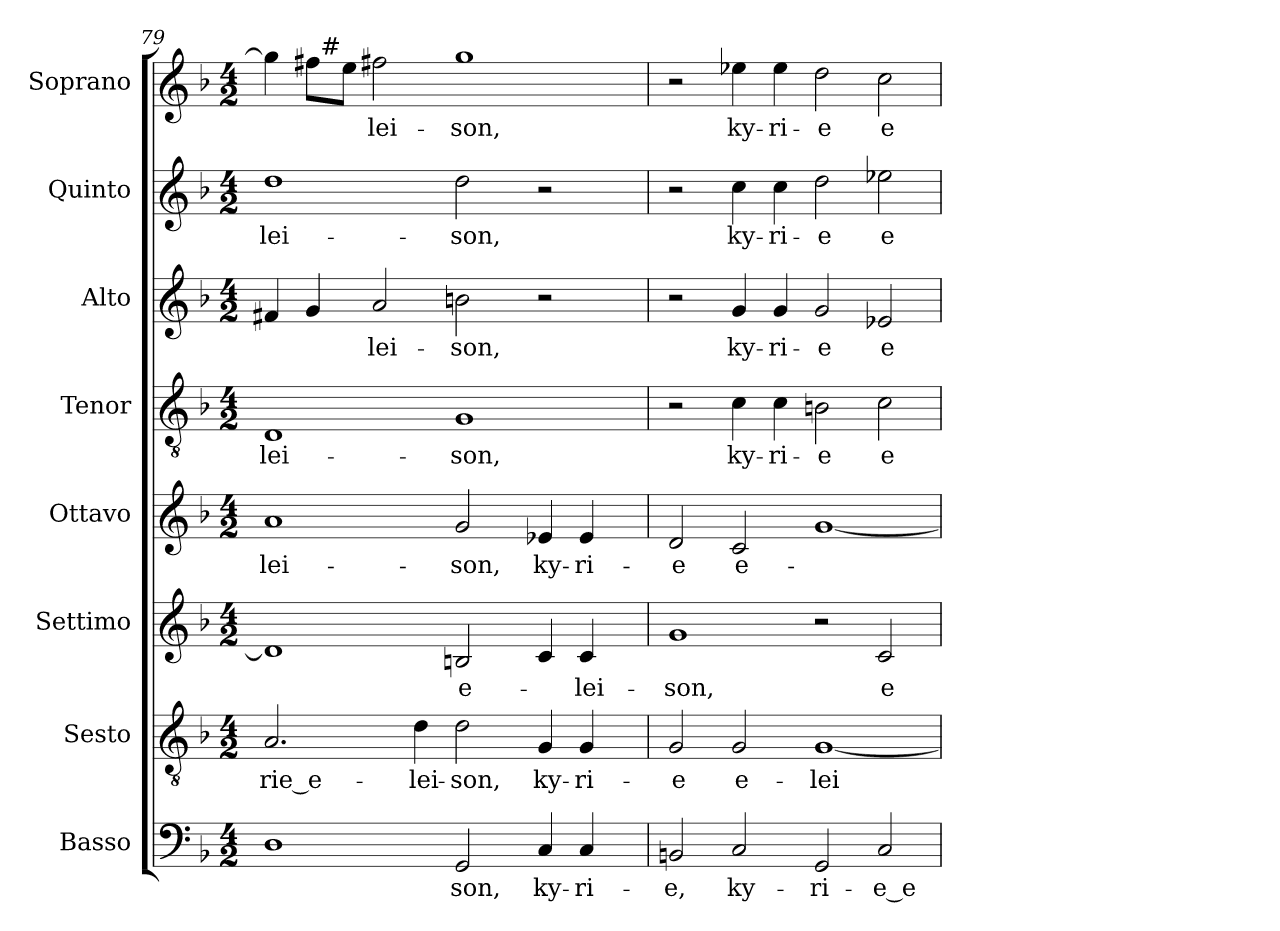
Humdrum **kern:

**kern	**text	**kern	**text	**kern	**text	**kern	**text	**kern	**text	**kern	**text	**kern	**text	**kern	**text
*part8	*part8	*part7	*part7	*part6	*part6	*part5	*part5	*part4	*part4	*part3	*part3	*part2	*part2	*part1	*part1
*staff8	*staff8	*staff7	*staff7	*staff6	*staff6	*staff5	*staff5	*staff4	*staff4	*staff3	*staff3	*staff2	*staff2	*staff1	*staff1
*I"Basso	*	*I"Sesto	*	*I"Settimo	*	*I"Ottavo	*	*I"Tenor	*	*I"Alto	*	*I"Quinto	*	*I"Soprano	*
*I'B.	*	*I'Ss.	*	*I'St.	*	*I'Ot.	*	*I'T.	*	*I'A.	*	*I'Q.	*	*I'S.	*
!!LO:LB:g=z
*clefF4	*	*clefGv2	*	*clefG2	*	*clefG2	*	*clefGv2	*	*clefG2	*	*clefG2	*	*clefG2	*
*	*	*ITrd7c12	*	*	*	*	*	*ITrd7c12	*	*	*	*	*	*	*
*k[b-]	*	*k[b-]	*	*k[b-]	*	*k[b-]	*	*k[b-]	*	*k[b-]	*	*k[b-]	*	*k[b-]	*
*F:	*	*F:	*	*F:	*	*F:	*	*F:	*	*F:	*	*F:	*	*F:	*
*M4/2	*	*M4/2	*	*M4/2	*	*M4/2	*	*M4/2	*	*M4/2	*	*M4/2	*	*M4/2	*
=79	=79	=79	=79	=79	=79	=79	=79	=79	=79	=79	=79	=79	=79	=79	=79
!	!	!	!LO:LY:b:color=#000000	!	!	!	!	!	!	!	!	!	!	!	!
!	!	!	!	!	!	!	!LO:LY:b:color=#000000	!	!	!	!	!	!	!	!
!	!	!	!	!	!	!	!	!	!LO:LY:b:color=#000000	!	!	!	!	!	!
!	!	!	!	!	!	!	!	!	!	!	!	!	!LO:LY:b:color=#000000	!	!
*	*	*	*	*	*	*	*	*	*	*	*	*	*	*^	*
1Di	.	2.AAi/	-rie_e-	1di]	.	1ai	-lei-	1DDi	-lei-	4f#Xi/	.	1ddi	-lei-	4ggi\]	4ryy	.
.	.	.	.	.	.	.	.	.	.	4gi/	.	.	.	8ff#i\L	32ryy	.
.	.	.	.	.	.	.	.	.	.	.	.	.	.	.	256ryy	.
!	!	!	!	!	!	!	!	!	!	!	!	!	!	!	!LO:TX:a:t=#	!
.	.	.	.	.	.	.	.	.	.	.	.	.	.	.	1ryy	.
.	.	.	.	.	.	.	.	.	.	.	.	.	.	8eei\J	.	.
!	!	!	!	!	!	!	!	!	!	!	!LO:LY:b:color=#000000	!	!	!	!	!
!	!	!	!	!	!	!	!	!	!	!	!	!	!	!	!	!LO:LY:b:color=#000000
.	.	.	.	.	.	.	.	.	.	2ai/	-lei-	.	.	2ff#Xi\	.	-lei-
!	!	!	!LO:LY:b:color=#000000	!	!	!	!	!	!	!	!	!	!	!	!	!
.	.	4Di\	-lei-	.	.	.	.	.	.	.	.	.	.	.	.	.
!	!LO:LY:b:color=#000000	!	!	!	!	!	!	!	!	!	!	!	!	!	!	!
!	!	!	!LO:LY:b:color=#000000	!	!	!	!	!	!	!	!	!	!	!	!	!
!	!	!	!	!	!LO:LY:b:color=#000000	!	!	!	!	!	!	!	!	!	!	!
!	!	!	!	!	!	!	!LO:LY:b:color=#000000	!	!	!	!	!	!	!	!	!
!	!	!	!	!	!	!	!	!	!LO:LY:b:color=#000000	!	!	!	!	!	!	!
!	!	!	!	!	!	!	!	!	!	!	!LO:LY:b:color=#000000	!	!	!	!	!
!	!	!	!	!	!	!	!	!	!	!	!	!	!LO:LY:b:color=#000000	!	!	!
!	!	!	!	!	!	!	!	!	!	!	!	!	!	!	!	!LO:LY:b:color=#000000
2GGi/	-son,	2Di\	-son,	2Bni/	e-	2gi/	-son,	1GGi	-son,	2bni\	-son,	2ddi\	-son,	1ggi	.	-son,
.	.	.	.	.	.	.	.	.	.	.	.	.	.	.	2ryy	.
!	!LO:LY:b:color=#000000	!	!	!	!	!	!	!	!	!	!	!	!	!	!	!
!	!	!	!LO:LY:b:color=#000000	!	!	!	!	!	!	!	!	!	!	!	!	!
!	!	!	!	!	!	!	!LO:LY:b:color=#000000	!	!	!	!	!	!	!	!	!
4Ci/	ky-	4GGi/	ky-	4ci/	.	4e-Xi/	ky-	.	.	2r	.	2r	.	.	.	.
!	!LO:LY:b:color=#000000	!	!	!	!	!	!	!	!	!	!	!	!	!	!	!
!	!	!	!LO:LY:b:color=#000000	!	!	!	!	!	!	!	!	!	!	!	!	!
!	!	!	!	!	!LO:LY:b:color=#000000	!	!	!	!	!	!	!	!	!	!	!
!	!	!	!	!	!	!	!LO:LY:b:color=#000000	!	!	!	!	!	!	!	!	!
4Ci/	-ri-	4GGi/	-ri-	4ci/	-lei-	4e-i/	-ri-	.	.	.	.	.	.	.	.	.
.	.	.	.	.	.	.	.	.	.	.	.	.	.	.	8ryy	.
.	.	.	.	.	.	.	.	.	.	.	.	.	.	.	16ryy	.
.	.	.	.	.	.	.	.	.	.	.	.	.	.	.	64..ryy	.
*	*	*	*	*	*	*	*	*	*	*	*	*	*	*v	*v	*
=80	=80	=80	=80	=80	=80	=80	=80	=80	=80	=80	=80	=80	=80	=80	=80
*	*	*	*	*	*	*	*	*	*	*	*	*	*	*^	*
!	!LO:LY:b:color=#000000	!	!	!	!	!	!	!	!	!	!	!	!	!	!	!
*	*	*	*	*	*	*	*	*	*	*	*	*	*	*v	*v	*
*	*	*	*	*	*	*	*	*	*	*	*	*	*	*^	*
!	!	!	!LO:LY:b:color=#000000	!	!	!	!	!	!	!	!	!	!	!	!	!
*	*	*	*	*	*	*	*	*	*	*	*	*	*	*v	*v	*
*	*	*	*	*	*	*	*	*	*	*	*	*	*	*^	*
!	!	!	!	!	!LO:LY:b:color=#000000	!	!	!	!	!	!	!	!	!	!	!
*	*	*	*	*	*	*	*	*	*	*	*	*	*	*v	*v	*
*	*	*	*	*	*	*	*	*	*	*	*	*	*	*^	*
!	!	!	!	!	!	!	!LO:LY:b:color=#000000	!	!	!	!	!	!	!	!	!
*	*	*	*	*	*	*	*	*	*	*	*	*	*	*v	*v	*
2BBni/	-e,	2GGi/	-e	1gi	-son,	2di/	-e	2r	.	2r	.	2r	.	2r	.
!	!LO:LY:b:color=#000000	!	!	!	!	!	!	!	!	!	!	!	!	!	!
!	!	!	!LO:LY:b:color=#000000	!	!	!	!	!	!	!	!	!	!	!	!
!	!	!	!	!	!	!	!LO:LY:b:color=#000000	!	!	!	!	!	!	!	!
!	!	!	!	!	!	!	!	!	!LO:LY:b:color=#000000	!	!	!	!	!	!
!	!	!	!	!	!	!	!	!	!	!	!LO:LY:b:color=#000000	!	!	!	!
!	!	!	!	!	!	!	!	!	!	!	!	!	!LO:LY:b:color=#000000	!	!
!	!	!	!	!	!	!	!	!	!	!	!	!	!	!	!LO:LY:b:color=#000000
2Ci/	ky-	2GGi/	e-	.	.	2ci/	e-	4Ci\	ky-	4gi/	ky-	4cci\	ky-	4ee-Xi\	ky-
!	!	!	!	!	!	!	!	!	!LO:LY:b:color=#000000	!	!	!	!	!	!
!	!	!	!	!	!	!	!	!	!	!	!LO:LY:b:color=#000000	!	!	!	!
!	!	!	!	!	!	!	!	!	!	!	!	!	!LO:LY:b:color=#000000	!	!
!	!	!	!	!	!	!	!	!	!	!	!	!	!	!	!LO:LY:b:color=#000000
.	.	.	.	.	.	.	.	4Ci\	-ri-	4gi/	-ri-	4cci\	-ri-	4ee-i\	-ri-
!	!LO:LY:b:color=#000000	!	!	!	!	!	!	!	!	!	!	!	!	!	!
!	!	!	!LO:LY:b:color=#000000	!	!	!	!	!	!	!	!	!	!	!	!
!	!	!	!	!	!	!	!	!	!LO:LY:b:color=#000000	!	!	!	!	!	!
!	!	!	!	!	!	!	!	!	!	!	!LO:LY:b:color=#000000	!	!	!	!
!	!	!	!	!	!	!	!	!	!	!	!	!	!LO:LY:b:color=#000000	!	!
!	!	!	!	!	!	!	!	!	!	!	!	!	!	!	!LO:LY:b:color=#000000
2GGi/	-ri-	[1GGi	-lei-	2r	.	[1gi	.	2BBni\	-e	2gi/	-e	2ddi\	-e	2ddi\	-e
!	!LO:LY:b:color=#000000	!	!	!	!	!	!	!	!	!	!	!	!	!	!
!	!	!	!	!	!LO:LY:b:color=#000000	!	!	!	!	!	!	!	!	!	!
!	!	!	!	!	!	!	!	!	!LO:LY:b:color=#000000	!	!	!	!	!	!
!	!	!	!	!	!	!	!	!	!	!	!LO:LY:b:color=#000000	!	!	!	!
!	!	!	!	!	!	!	!	!	!	!	!	!	!LO:LY:b:color=#000000	!	!
!	!	!	!	!	!	!	!	!	!	!	!	!	!	!	!LO:LY:b:color=#000000
2Ci/	-e_e-	.	.	2ci/	e-	.	.	2Ci\	e-	2e-Xi/	e-	2ee-Xi\	e-	2cci\	e-
=	=	=	=	=	=	=	=	=	=	=	=	=	=	=	=
*-	*-	*-	*-	*-	*-	*-	*-	*-	*-	*-	*-	*-	*-	*-	*-
